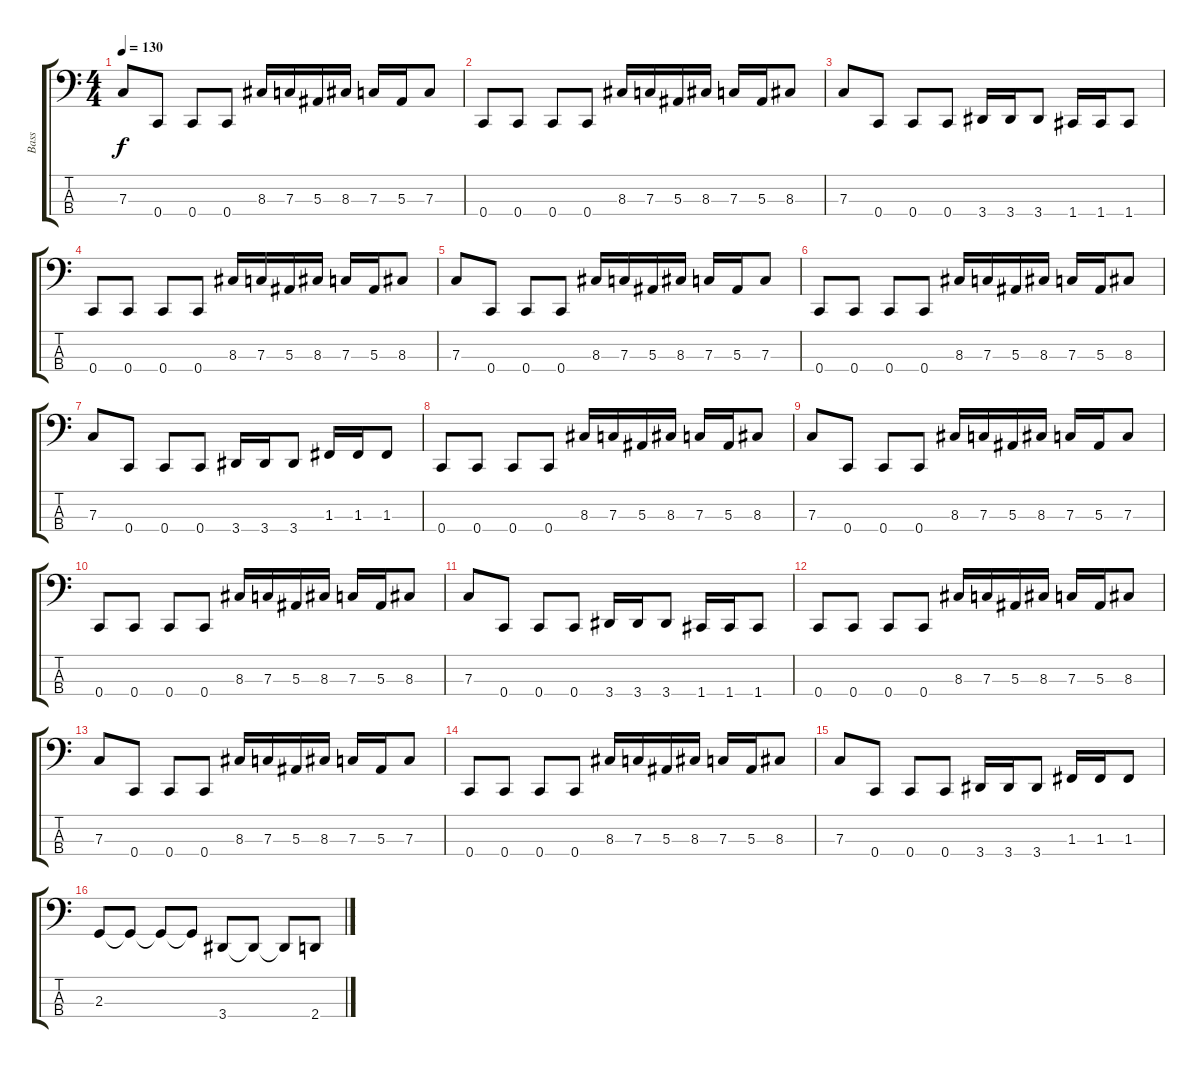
\track ("Bass" "Bass") {instrument electricbassfinger}
\staff {score tabs}
\tuning (Eb2 Bb1 F1 C1) {hide}
\ts (4 4)
\tempo 130
\clef f4
\ks c
7.3.8{dy f} 0.4.8 0.4.8 0.4.8 8.3.16 7.3.16 5.3.16 8.3.16 7.3.16 5.3.16 7.3.8 |
0.4.8 0.4.8 0.4.8 0.4.8 8.3.16 7.3.16 5.3.16 8.3.16 7.3.16 5.3.16 8.3.8 |
7.3.8 0.4.8 0.4.8 0.4.8 3.4.16 3.4.16 3.4.8 1.4.16 1.4.16 1.4.8 |
0.4.8 0.4.8 0.4.8 0.4.8 8.3.16 7.3.16 5.3.16 8.3.16 7.3.16 5.3.16 8.3.8 |
7.3.8 0.4.8 0.4.8 0.4.8 8.3.16 7.3.16 5.3.16 8.3.16 7.3.16 5.3.16 7.3.8 |
0.4.8 0.4.8 0.4.8 0.4.8 8.3.16 7.3.16 5.3.16 8.3.16 7.3.16 5.3.16 8.3.8 |
7.3.8 0.4.8 0.4.8 0.4.8 3.4.16 3.4.16 3.4.8 1.3.16 1.3.16 1.3.8 |
0.4.8 0.4.8 0.4.8 0.4.8 8.3.16 7.3.16 5.3.16 8.3.16 7.3.16 5.3.16 8.3.8 |
7.3.8 0.4.8 0.4.8 0.4.8 8.3.16 7.3.16 5.3.16 8.3.16 7.3.16 5.3.16 7.3.8 |
0.4.8 0.4.8 0.4.8 0.4.8 8.3.16 7.3.16 5.3.16 8.3.16 7.3.16 5.3.16 8.3.8 |
7.3.8 0.4.8 0.4.8 0.4.8 3.4.16 3.4.16 3.4.8 1.4.16 1.4.16 1.4.8 |
0.4.8 0.4.8 0.4.8 0.4.8 8.3.16 7.3.16 5.3.16 8.3.16 7.3.16 5.3.16 8.3.8 |
7.3.8 0.4.8 0.4.8 0.4.8 8.3.16 7.3.16 5.3.16 8.3.16 7.3.16 5.3.16 7.3.8 |
0.4.8 0.4.8 0.4.8 0.4.8 8.3.16 7.3.16 5.3.16 8.3.16 7.3.16 5.3.16 8.3.8 |
7.3.8 0.4.8 0.4.8 0.4.8 3.4.16 3.4.16 3.4.8 1.3.16 1.3.16 1.3.8 |
2.3.8 2.3{t}.8 2.3{t}.8 2.3{t}.8 3.4.8 3.4{t}.8 3.4{t}.8 2.4.8
